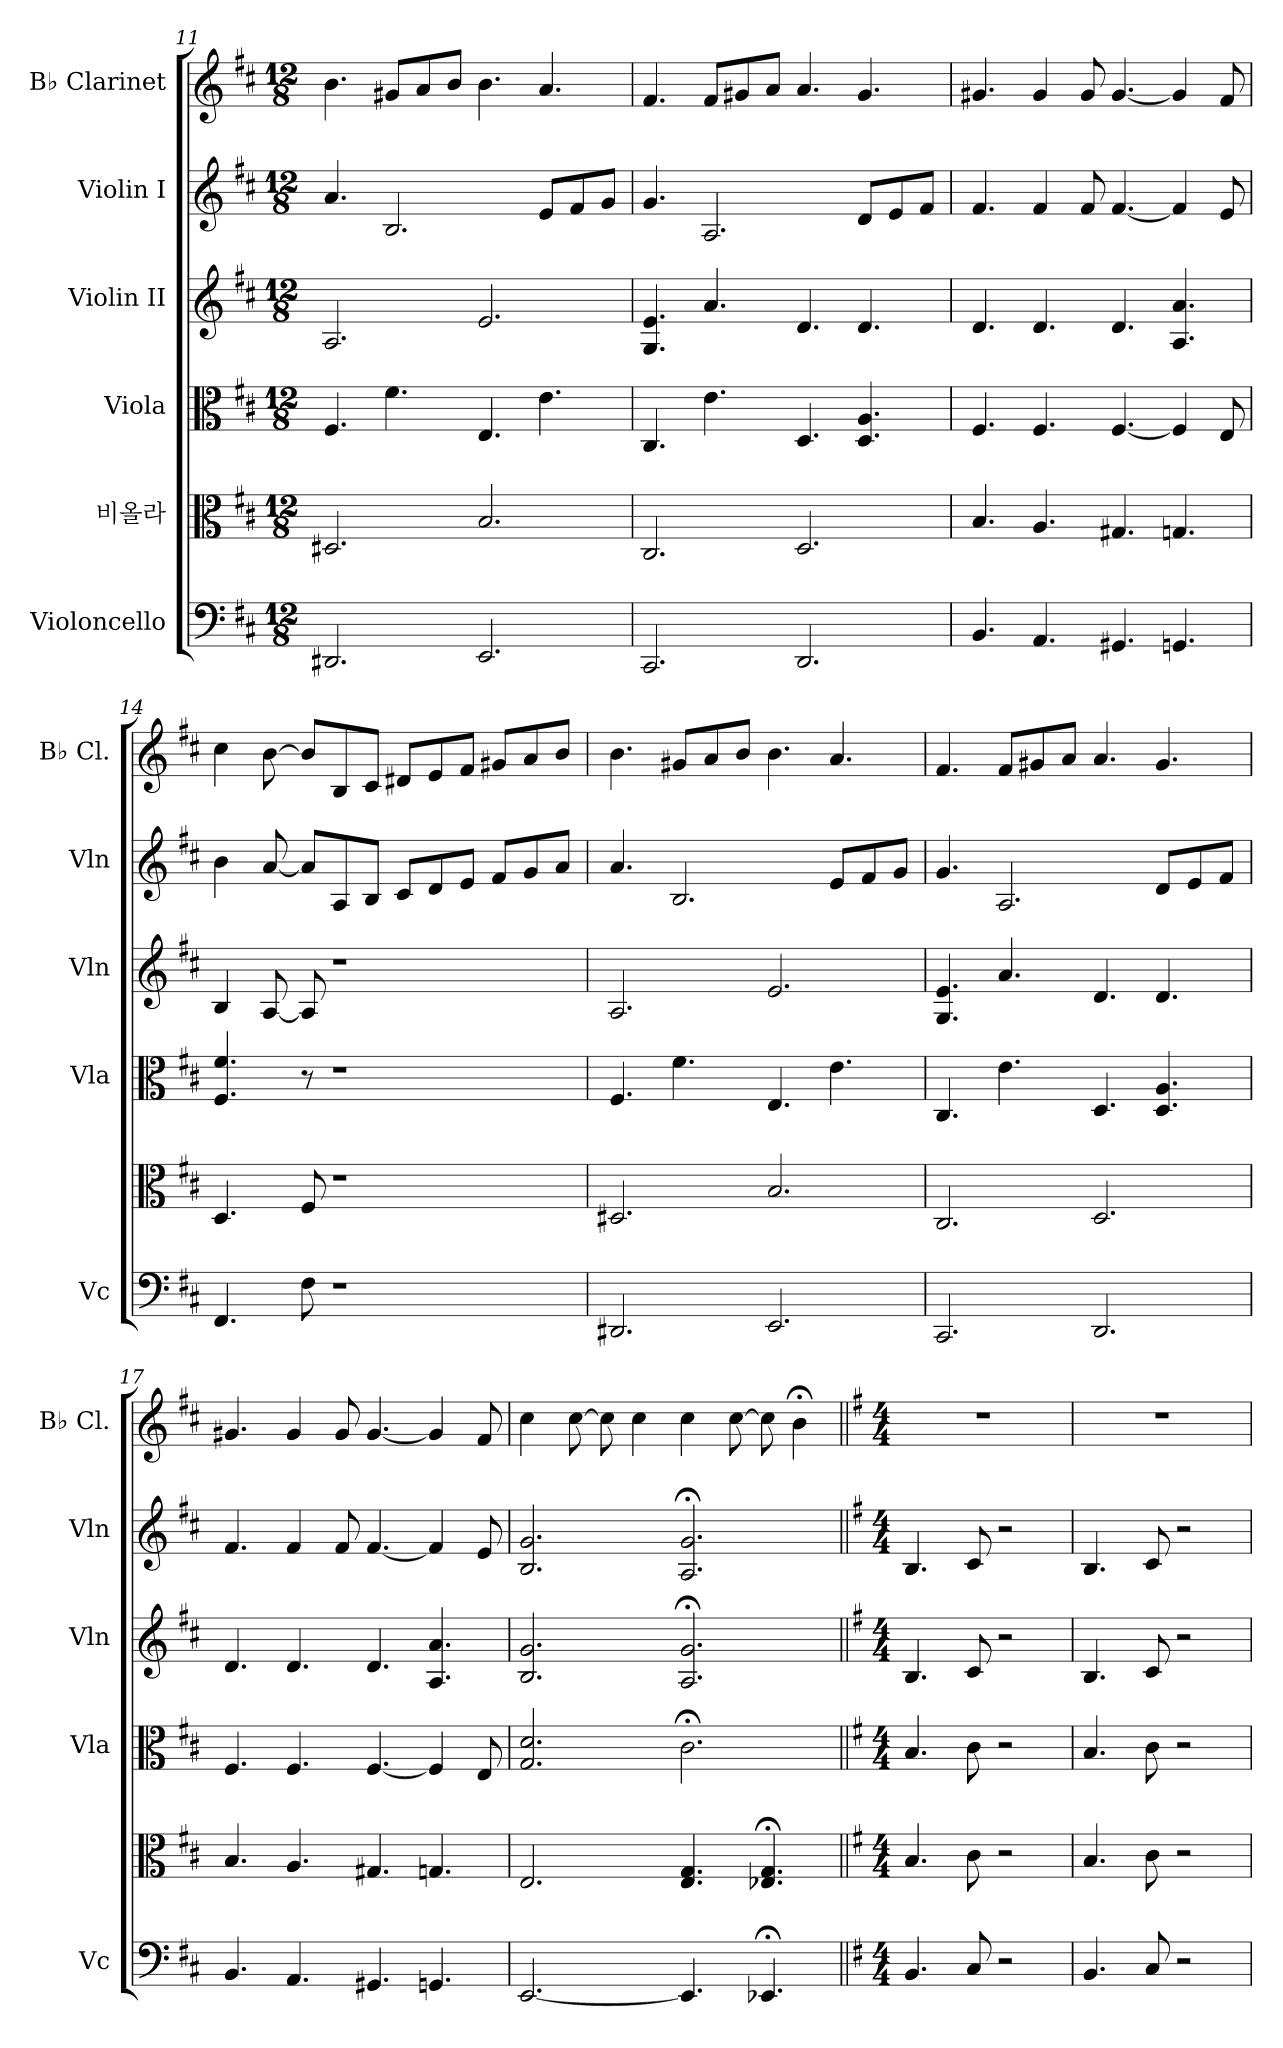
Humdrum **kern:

**kern	**kern	**kern	**kern	**kern	**kern
*part6	*part5	*part4	*part3	*part2	*part1
*staff6	*staff5	*staff4	*staff3	*staff2	*staff1
*I"Violoncello	*I"비올라	*I"Viola	*I"Violin II	*I"Violin I	*I"B♭ Clarinet
*I'Vc	*	*I'Vla	*I'Vln	*I'Vln	*I'B♭ Cl.
*clefF4	*clefC3	*clefC3	*clefG2	*clefG2	*clefG2
*	*	*	*	*	*ITrd1c2
*k[f#c#]	*k[f#c#]	*k[f#c#]	*k[f#c#]	*k[f#c#]	*k[]
*M12/8	*M12/8	*M12/8	*M12/8	*M12/8	*M12/8
=11	=11	=11	=11	=11	=11
2.DD#X/	2.D#X/	4.F#/	2.A/	4.a/	4.a\
.	.	4.f#\	.	2.B/	8f#X/L
.	.	.	.	.	8g/
.	.	.	.	.	8a/J
2.EE/	2.B/	4.E/	2.e/	.	4.a\
.	.	4.e\	.	8e/L	4.g/
.	.	.	.	8f#/	.
.	.	.	.	8g/J	.
=12	=12	=12	=12	=12	=12
2.CC#/	2.C#/	4.C#/	4.G/ 4.e/	4.g/	4.e/
.	.	4.e\	4.a/	2.A/	8e/L
.	.	.	.	.	8f#X/
.	.	.	.	.	8g/J
2.DD/	2.D/	4.D/	4.d/	.	4.g/
.	.	4.D/ 4.A/	4.d/	8d/L	4.f#/
.	.	.	.	8e/	.
.	.	.	.	8f#/J	.
!!LO:PB:g=z
=13	=13	=13	=13	=13	=13
4.BB/	4.B/	4.F#/	4.d/	4.f#/	4.f#X/
4.AA/	4.A/	4.F#/	4.d/	4f#/	4f#/
.	.	.	.	8f#/	8f#/
4.GG#X/	4.G#X/	[4.F#/	4.d/	[4.f#/	[4.f#/
4.GGn/	4.Gn/	4F#/]	4.A/ 4.a/	4f#/]	4f#/]
.	.	8E/	.	8e/	8e/
=14	=14	=14	=14	=14	=14
4.FF#/	4.D/	4.F#/ 4.f#/	4B/	4b\	4b\
.	.	.	[8A/	[8a/	[8a\
8F#\	8F#/	8r	8A/]	8a/L]	8a/L]
1r	1r	1r	1r	8A/	8A/
.	.	.	.	8B/J	8B/J
.	.	.	.	8c#/L	8c#X/L
.	.	.	.	8d/	8d/
.	.	.	.	8e/J	8e/J
.	.	.	.	8f#/L	8f#X/L
.	.	.	.	8g/	8g/
.	.	.	.	8a/J	8a/J
=15	=15	=15	=15	=15	=15
2.DD#X/	2.D#X/	4.F#/	2.A/	4.a/	4.a\
.	.	4.f#\	.	2.B/	8f#X/L
.	.	.	.	.	8g/
.	.	.	.	.	8a/J
2.EE/	2.B/	4.E/	2.e/	.	4.a\
.	.	4.e\	.	8e/L	4.g/
.	.	.	.	8f#/	.
.	.	.	.	8g/J	.
!!LO:LB:g=z
=16	=16	=16	=16	=16	=16
2.CC#/	2.C#/	4.C#/	4.G/ 4.e/	4.g/	4.e/
.	.	4.e\	4.a/	2.A/	8e/L
.	.	.	.	.	8f#X/
.	.	.	.	.	8g/J
2.DD/	2.D/	4.D/	4.d/	.	4.g/
.	.	4.D/ 4.A/	4.d/	8d/L	4.f#/
.	.	.	.	8e/	.
.	.	.	.	8f#/J	.
=17	=17	=17	=17	=17	=17
4.BB/	4.B/	4.F#/	4.d/	4.f#/	4.f#X/
4.AA/	4.A/	4.F#/	4.d/	4f#/	4f#/
.	.	.	.	8f#/	8f#/
4.GG#X/	4.G#X/	[4.F#/	4.d/	[4.f#/	[4.f#/
4.GGn/	4.Gn/	4F#/]	4.A/ 4.a/	4f#/]	4f#/]
.	.	8E/	.	8e/	8e/
=18	=18	=18	=18	=18	=18
[2.EE/	2.E/	2.G/ 2.d/	2.B/ 2.g/	2.B/ 2.g/	4b\
.	.	.	.	.	[8b\
.	.	.	.	.	8b\]
.	.	.	.	.	4b\
*	*	*	*	*	*MM60
4.EE/]	4.E/ 4.G/	2.c#;<\	2.A/;< 2.g/;<	2.A/;< 2.g/;<	4b\
.	.	.	.	.	[8b\
4.EE-X;</	4.E-X/;< 4.G/;<	.	.	.	8b\]
*	*	*	*	*	*MM30
.	.	.	.	.	4a;<\
=19||	=19||	=19||	=19||	=19||	=19||
!!LO:REH:place=s1:a:B:fs=14:t=B
*k[f#]	*k[f#]	*k[f#]	*k[f#]	*k[f#]	*k[b-]
*M4/4	*M4/4	*M4/4	*M4/4	*M4/4	*M4/4
*	*	*	*	*	*MM130
4.BB/	4.B/	4.B/	4.B/	4.B/	1r
8C/	8c\	8c\	8c/	8c/	.
2r	2r	2r	2r	2r	.
=20	=20	=20	=20	=20	=20
4.BB/	4.B/	4.B/	4.B/	4.B/	1r
8C/	8c\	8c\	8c/	8c/	.
2r	2r	2r	2r	2r	.
=	=	=	=	=	=
*-	*-	*-	*-	*-	*-
